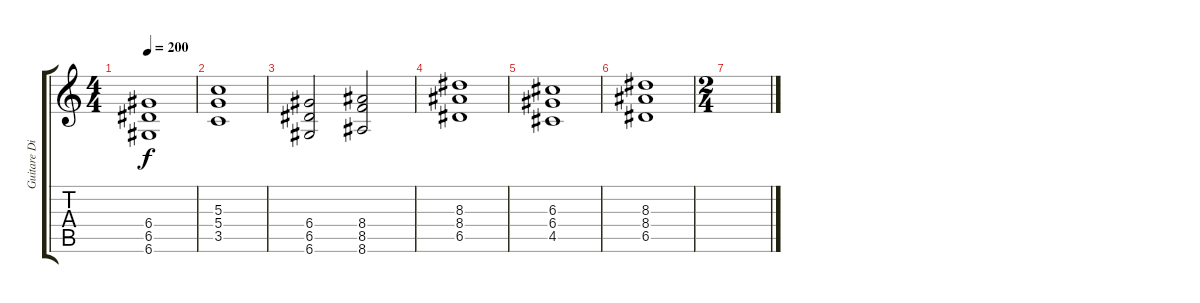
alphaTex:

\track ("Guitare Disto" "Guitare Di") {instrument distortionguitar}
\staff {score tabs}
\tuning (E4 B3 G3 D3 A2 D2) {hide}
\ts (4 4)
\tempo 200
\clef g2
\ks c
(6.4 6.5 6.6).1{dy f} |
(5.3 5.4 3.5).1 |
(6.4 6.5 6.6).2 (8.4 8.5 8.6).2 |
(8.3 8.4 6.5).1 |
(6.3 6.4 4.5).1 |
(8.3 8.4 6.5).1 |
\ts (2 4)
